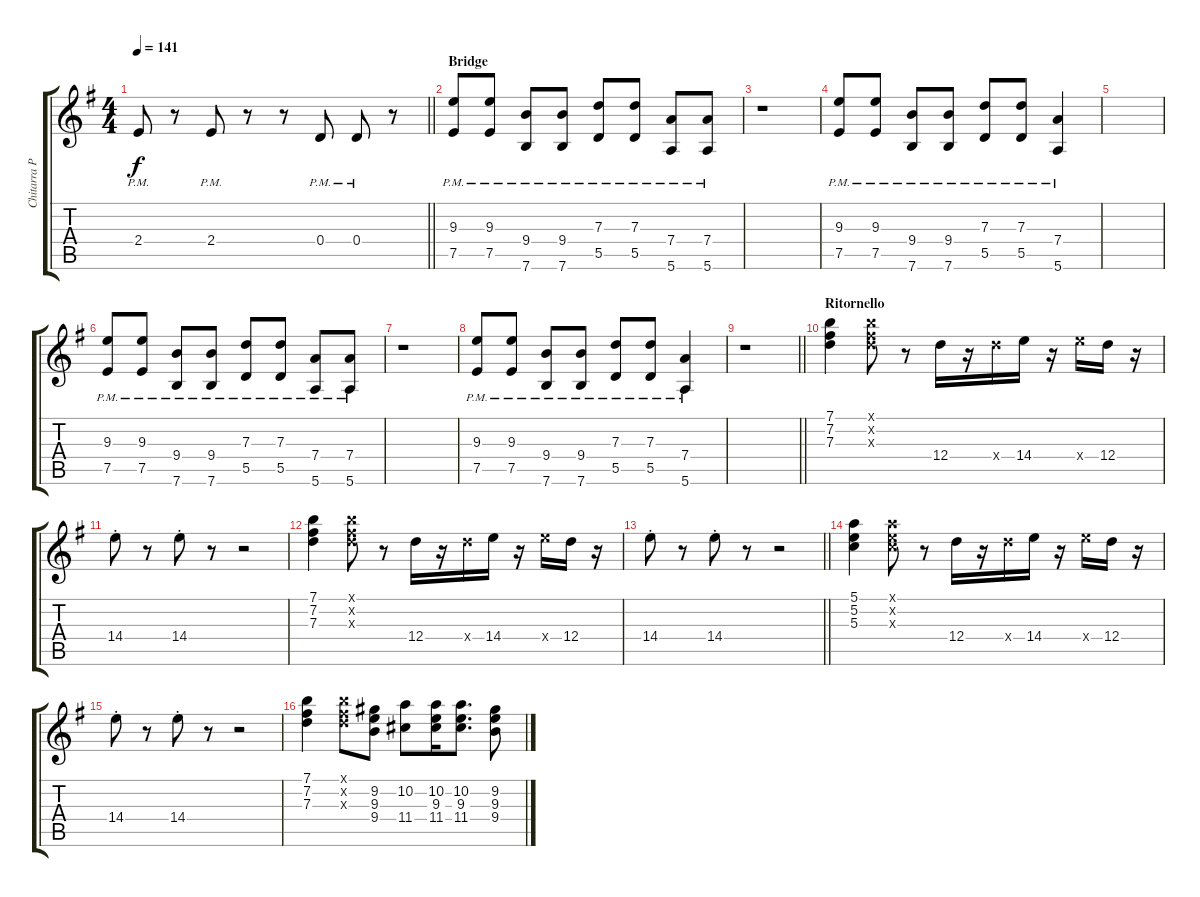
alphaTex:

\track ("Chitarra Pincipale" "Chitarra P") {instrument electricguitarmuted}
\staff {score tabs}
\tuning (E4 B3 G3 D3 A2 E2) {hide}
\ts (4 4)
\tempo 141
\clef g2
\barLineRight lightlight
\ks eminor
2.4{pm}.8{dy f} r.8 2.4{pm}.8 r.8 r.8 0.4{pm}.8 0.4{pm}.8 r.8 |
\section ("" "Bridge")
(9.3{pm} 7.5).8 (9.3{pm} 7.5).8 (9.4{pm} 7.6).8 (9.4{pm} 7.6).8 (7.3{pm} 5.5).8 (7.3{pm} 5.5).8 (7.4{pm} 5.6).8 (7.4{pm} 5.6).8 |
r.1 |
(9.3{pm} 7.5).8 (9.3{pm} 7.5).8 (9.4{pm} 7.6).8 (9.4{pm} 7.6).8 (7.3{pm} 5.5).8 (7.3{pm} 5.5).8 (7.4{pm} 5.6).4 |
|
(9.3{pm} 7.5).8 (9.3{pm} 7.5).8 (9.4{pm} 7.6).8 (9.4{pm} 7.6).8 (7.3{pm} 5.5).8 (7.3{pm} 5.5).8 (7.4{pm} 5.6).8 (7.4{pm} 5.6).8 |
r.1 |
(9.3{pm} 7.5).8 (9.3{pm} 7.5).8 (9.4{pm} 7.6).8 (9.4{pm} 7.6).8 (7.3{pm} 5.5).8 (7.3{pm} 5.5).8 (7.4{pm} 5.6).4 |
\barLineRight lightlight
r.1 |
\section ("" "Ritornello")
(7.1 7.2 7.3).4{instrument distortionguitar} (7.1{x} 7.2{x} 7.3{x}).8 r.8 12.4.16 r.16 12.4{x}.16 14.4.16 r.16 14.4{x}.16 12.4.16 r.16 |
14.4{st}.8 r.8 14.4{st}.8 r.8 r.2 |
(7.1 7.2 7.3).4 (7.1{x} 7.2{x} 7.3{x}).8 r.8 12.4.16 r.16 12.4{x}.16 14.4.16 r.16 14.4{x}.16 12.4.16 r.16 |
\barLineRight lightlight
14.4{st}.8 r.8 14.4{st}.8 r.8 r.2 |
(5.1 5.2 5.3).4 (5.1{x} 5.2{x} 5.3{x}).8 r.8 12.4.16 r.16 12.4{x}.16 14.4.16 r.16 14.4{x}.16 12.4.16 r.16 |
14.4{st}.8 r.8 14.4{st}.8 r.8 r.2 |
(7.1 7.2 7.3).4 (7.1{x} 7.2{x} 7.3{x}).8 (9.2 9.3 9.4).8 (10.2 11.4).8 (10.2 9.3 11.4).16 (10.2 9.3 11.4).8{d} (9.2 9.3 9.4).8
